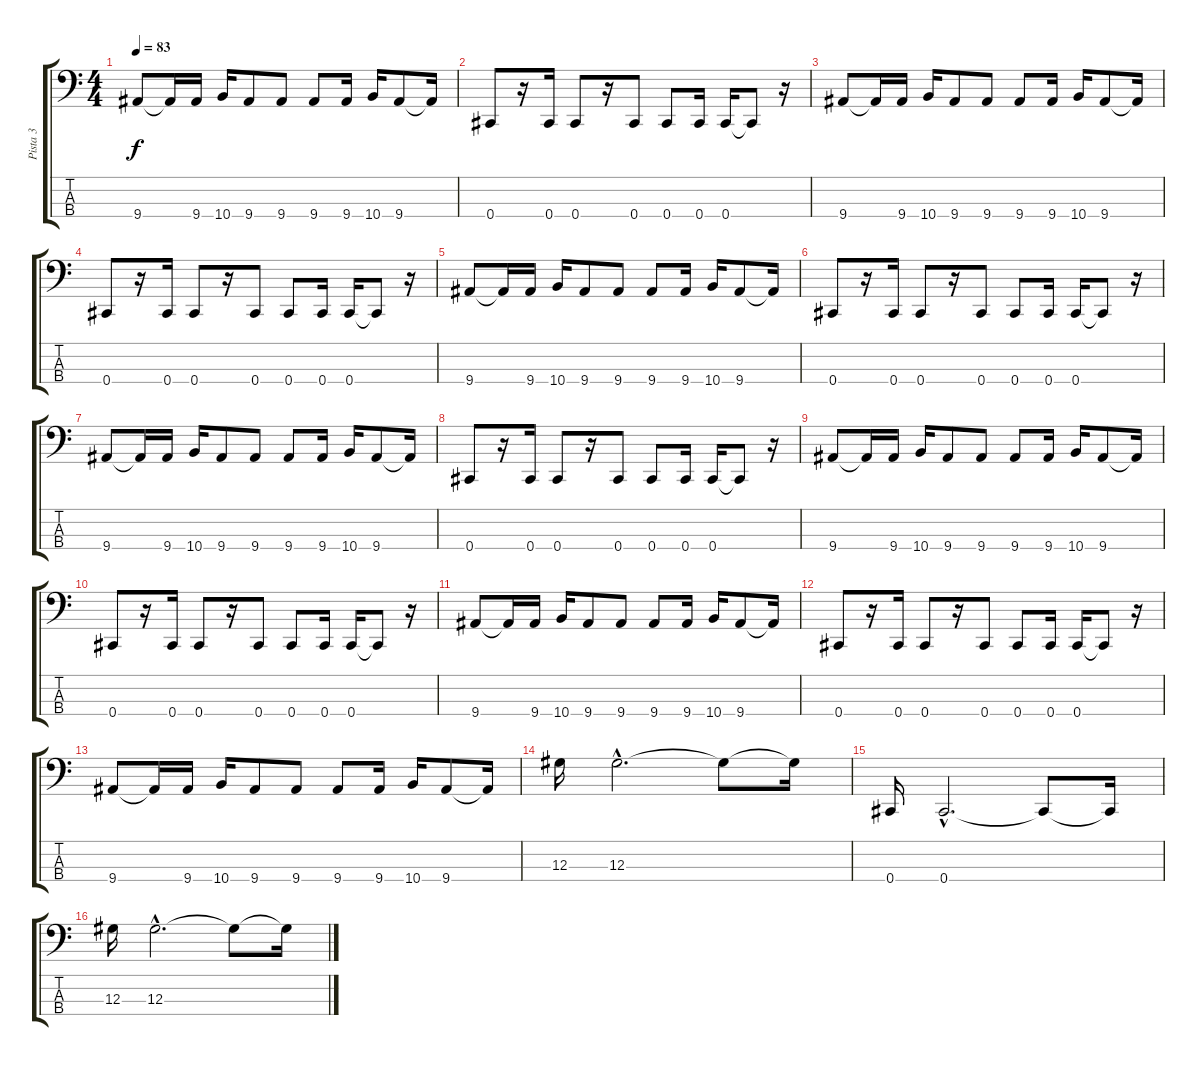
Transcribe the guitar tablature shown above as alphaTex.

\track ("Pista 3" "Pista 3") {instrument electricbassfinger}
\staff {score tabs}
\tuning (Gb2 Db2 Ab1 Db1) {hide}
\ts (4 4)
\tempo 83
\clef f4
\ks c
9.4.8{dy f} 9.4{t}.16 9.4.16 10.4.16 9.4.8 9.4.8 9.4.8 9.4.16 10.4.16 9.4.8 9.4{t}.16 |
0.4.8 r.16 0.4.16 0.4.8 r.16 0.4.8 0.4.8 0.4.16 0.4.16 0.4{t}.8 r.16 |
9.4.8 9.4{t}.16 9.4.16 10.4.16 9.4.8 9.4.8 9.4.8 9.4.16 10.4.16 9.4.8 9.4{t}.16 |
0.4.8 r.16 0.4.16 0.4.8 r.16 0.4.8 0.4.8 0.4.16 0.4.16 0.4{t}.8 r.16 |
9.4.8 9.4{t}.16 9.4.16 10.4.16 9.4.8 9.4.8 9.4.8 9.4.16 10.4.16 9.4.8 9.4{t}.16 |
0.4.8 r.16 0.4.16 0.4.8 r.16 0.4.8 0.4.8 0.4.16 0.4.16 0.4{t}.8 r.16 |
9.4.8 9.4{t}.16 9.4.16 10.4.16 9.4.8 9.4.8 9.4.8 9.4.16 10.4.16 9.4.8 9.4{t}.16 |
0.4.8 r.16 0.4.16 0.4.8 r.16 0.4.8 0.4.8 0.4.16 0.4.16 0.4{t}.8 r.16 |
9.4.8 9.4{t}.16 9.4.16 10.4.16 9.4.8 9.4.8 9.4.8 9.4.16 10.4.16 9.4.8 9.4{t}.16 |
0.4.8 r.16 0.4.16 0.4.8 r.16 0.4.8 0.4.8 0.4.16 0.4.16 0.4{t}.8 r.16 |
9.4.8 9.4{t}.16 9.4.16 10.4.16 9.4.8 9.4.8 9.4.8 9.4.16 10.4.16 9.4.8 9.4{t}.16 |
0.4.8 r.16 0.4.16 0.4.8 r.16 0.4.8 0.4.8 0.4.16 0.4.16 0.4{t}.8 r.16 |
9.4.8 9.4{t}.16 9.4.16 10.4.16 9.4.8 9.4.8 9.4.8 9.4.16 10.4.16 9.4.8 9.4{t}.16 |
12.3.16 12.3{hac}.2{d} 12.3{t}.8 12.3{t}.16 |
0.4.16 0.4{hac}.2{d} 0.4{t}.8 0.4{t}.16 |
12.3.16 12.3{hac}.2{d} 12.3{t}.8 12.3{t}.16
